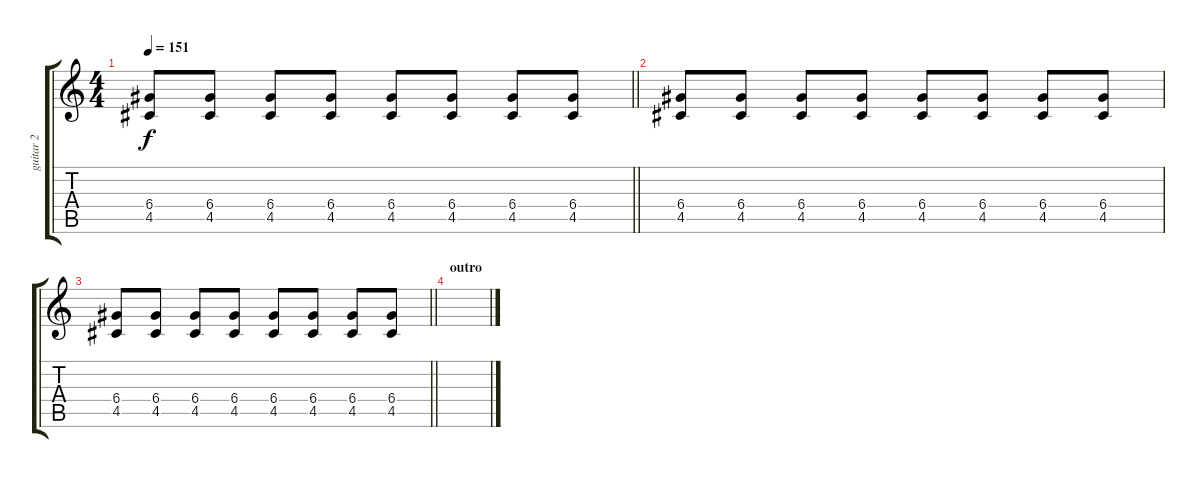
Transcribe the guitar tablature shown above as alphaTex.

\track ("guitar 2" "guitar 2") {instrument distortionguitar}
\staff {score tabs}
\tuning (E4 B3 G3 D3 A2 E2) {hide}
\ts (4 4)
\tempo 151
\clef g2
\barLineRight lightlight
\ks c
(6.4 4.5).8{dy f} (6.4 4.5).8 (6.4 4.5).8 (6.4 4.5).8 (6.4 4.5).8 (6.4 4.5).8 (6.4 4.5).8 (6.4 4.5).8 |
(6.4 4.5).8 (6.4 4.5).8 (6.4 4.5).8 (6.4 4.5).8 (6.4 4.5).8 (6.4 4.5).8 (6.4 4.5).8 (6.4 4.5).8 |
\barLineRight lightlight
(6.4 4.5).8 (6.4 4.5).8 (6.4 4.5).8 (6.4 4.5).8 (6.4 4.5).8 (6.4 4.5).8 (6.4 4.5).8 (6.4 4.5).8 |
\section ("" "outro")
